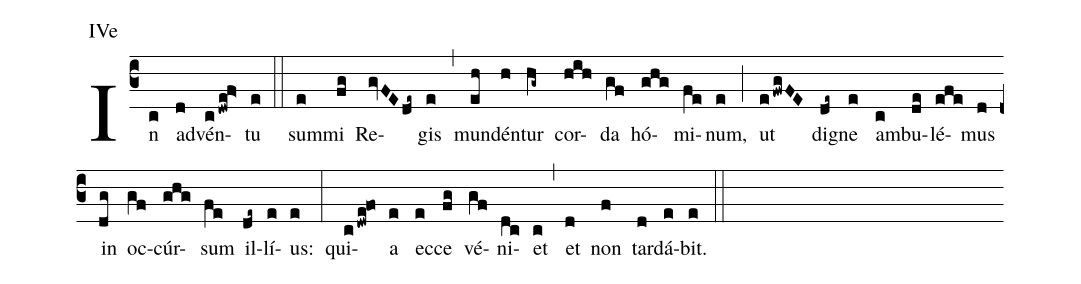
annotation: IVe;
%%
(c3)In(c) ad(d)vén(cdwe!f>)tu(e) (::) sum(e)mi(fg) Re(gvFEde~)gis(e) (,) mun(eh)dén(h)tur(hg~) cor(hih)da(gf) hó(ghg)mi(fe)num,(e) (;) ut(efwgFE) di(de~)gne(e) am(c)bu(de)lé(efe)mus(d) in(dg) oc(gf)cúr(ghg)sum(fe) il(de~)lí(e)us:(e) (:) qui(cdwe!fo)a(e) ec(e)ce(fg) vé(gf)ni(dc)et(c) (,) et(d) non(f) tar(d)dá(e)bit.(e) (::)
